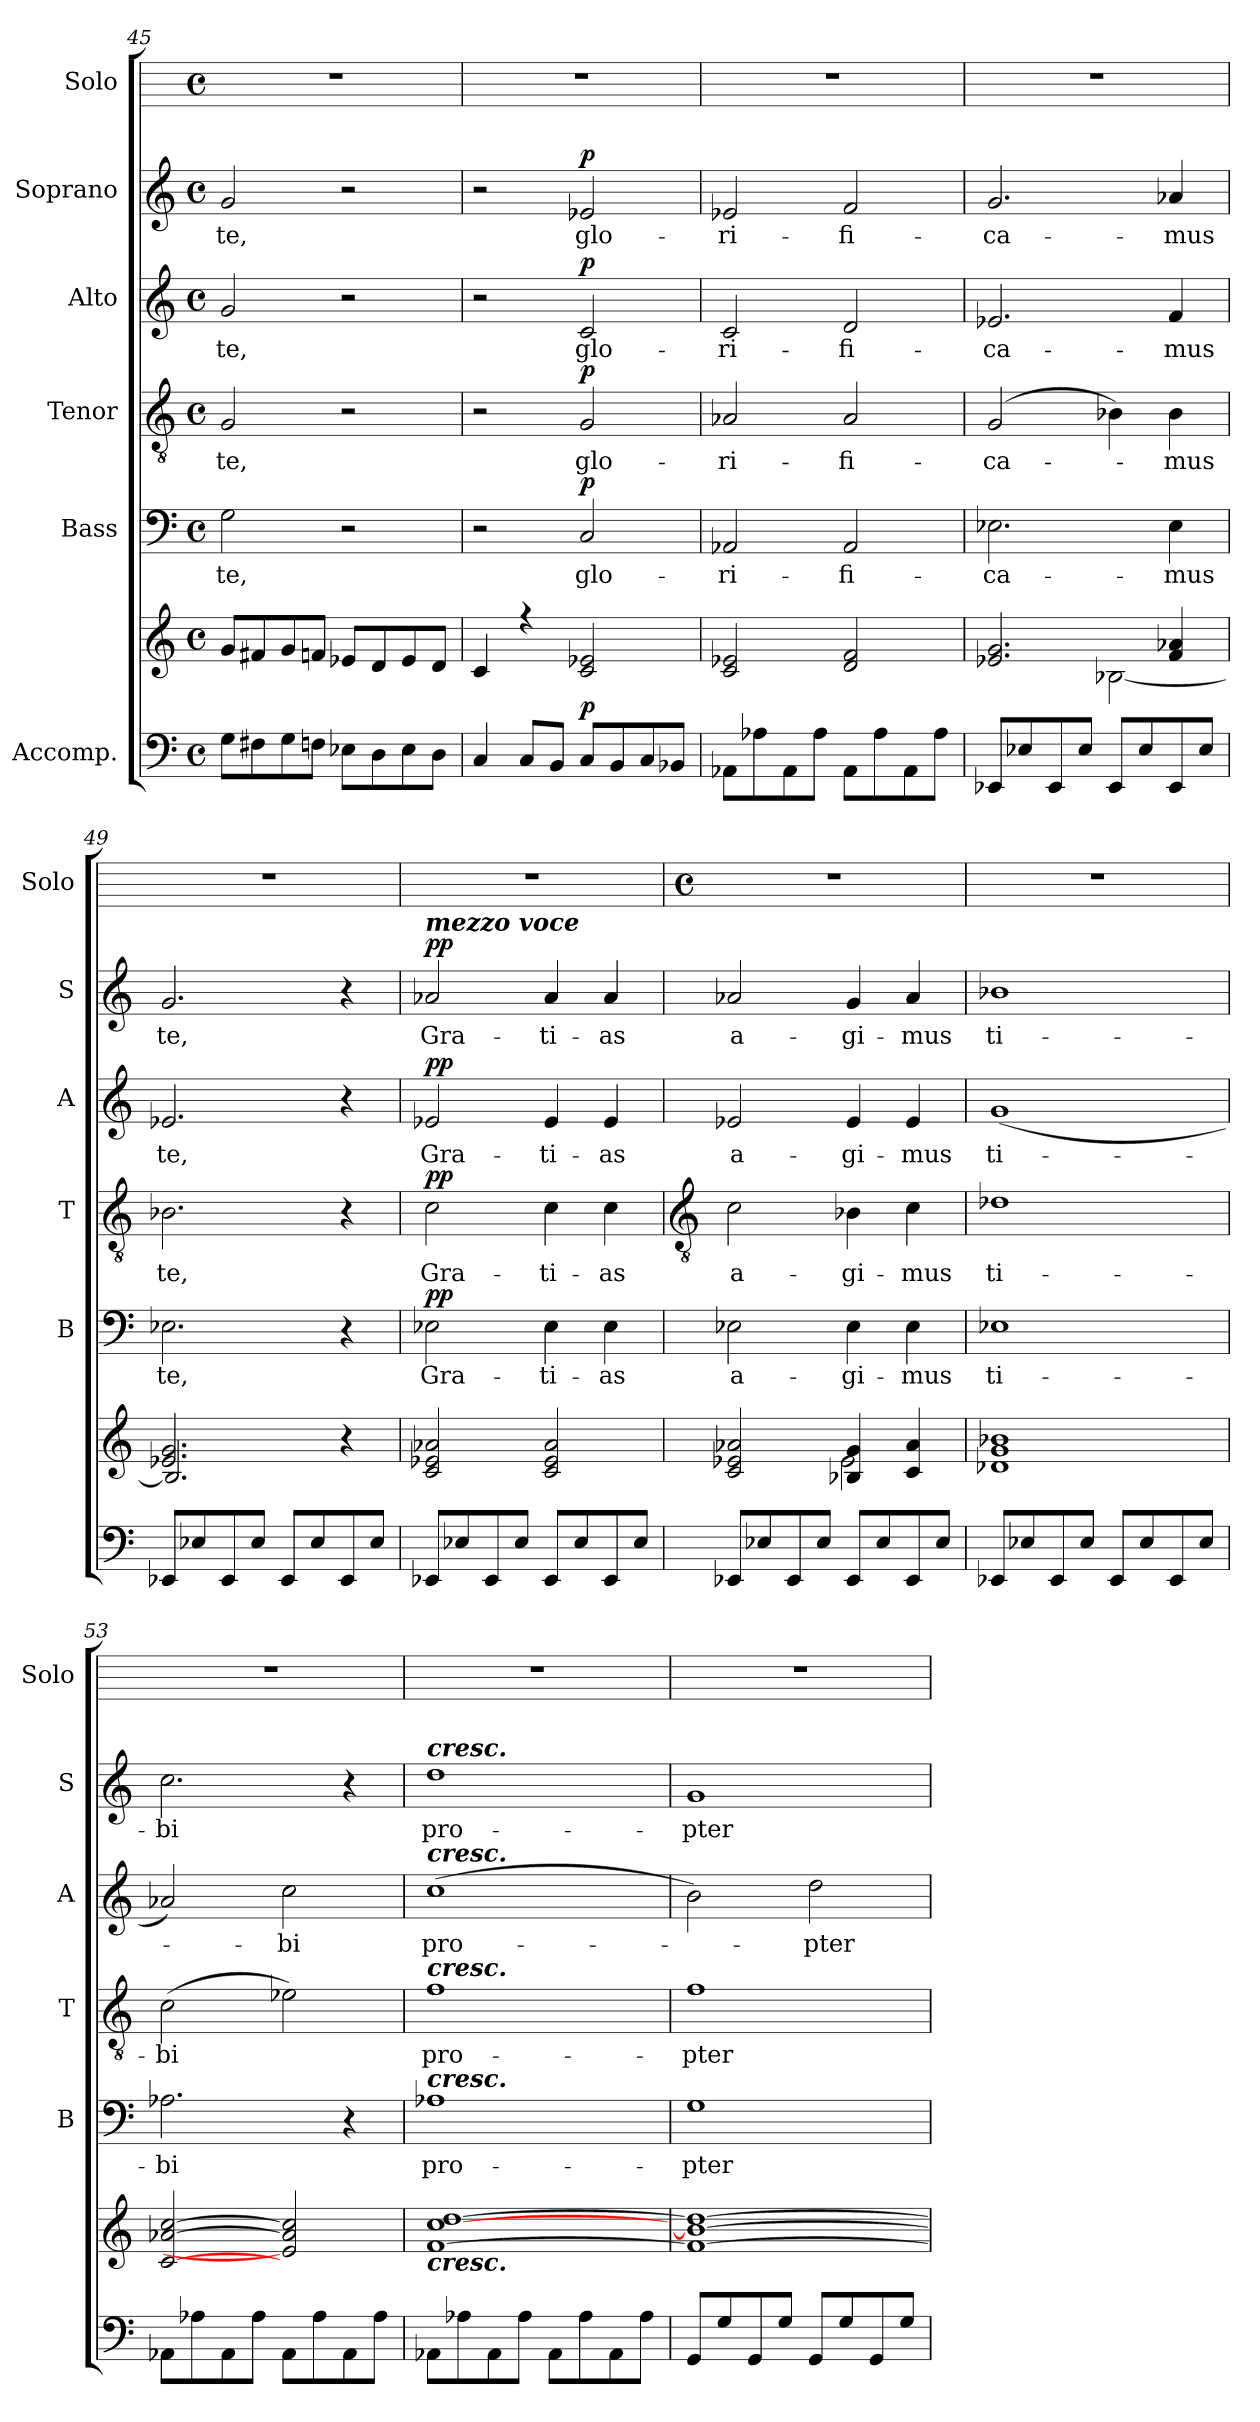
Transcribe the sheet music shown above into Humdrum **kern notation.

**kern	**kern	**dynam	**kern	**text	**dynam	**kern	**text	**dynam	**kern	**text	**dynam	**kern	**text	**dynam	**kern
*part6	*part6	*part6	*part5	*part5	*part5	*part4	*part4	*part4	*part3	*part3	*part3	*part2	*part2	*part2	*part1
*staff7	*staff6	*staff6/7	*staff5	*staff5	*staff5	*staff4	*staff4	*staff4	*staff3	*staff3	*staff3	*staff2	*staff2	*staff2	*staff1
*I"Accomp.	*	*	*I"Bass	*	*	*I"Tenor	*	*	*I"Alto	*	*	*I"Soprano	*	*	*I"Solo
*	*	*	*I'B	*	*	*I'T	*	*	*I'A	*	*	*I'S	*	*	*I'Solo
!!LO:LB:g=z
*clefF4	*clefG2	*	*clefF4	*	*	*clefGv2	*	*	*clefG2	*	*	*clefG2	*	*	*
*k[]	*k[]	*	*k[]	*	*	*k[]	*	*	*k[]	*	*	*k[]	*	*	*
*C:	*C:	*	*C:	*	*	*C:	*	*	*C:	*	*	*C:	*	*	*
*M4/4	*M4/4	*	*M4/4	*	*	*M4/4	*	*	*M4/4	*	*	*M4/4	*	*	*M4/4
*met(c)	*met(c)	*	*met(c)	*	*	*met(c)	*	*	*met(c)	*	*	*met(c)	*	*	*met(c)
=45	=45	=45	=45	=45	=45	=45	=45	=45	=45	=45	=45	=45	=45	=45	=45
*	*^	*	*	*	*	*	*	*	*	*	*	*	*	*	*
!	!	!	!	!	!LO:LY:b	!	!	!LO:LY:b	!	!	!LO:LY:b	!	!	!LO:LY:b	!	!
8GL	8gL	1ryy	.	2G	te,	.	2G	te,	.	2g	te,	.	2g	te,	.	1r
8F#X	8f#X	.	.	.	.	.	.	.	.	.	.	.	.	.	.	.
8G	8g	.	.	.	.	.	.	.	.	.	.	.	.	.	.	.
8FnJ	8fnJ	.	.	.	.	.	.	.	.	.	.	.	.	.	.	.
8E-XL	8e-XL	.	.	2r	.	.	2r	.	.	2r	.	.	2r	.	.	.
8D	8d	.	.	.	.	.	.	.	.	.	.	.	.	.	.	.
8E-	8e-	.	.	.	.	.	.	.	.	.	.	.	.	.	.	.
8DJ	8dJ	.	.	.	.	.	.	.	.	.	.	.	.	.	.	.
=46	=46	=46	=46	=46	=46	=46	=46	=46	=46	=46	=46	=46	=46	=46	=46	=46
4C	4c	1ryy	.	2r	.	.	2r	.	.	2r	.	.	2r	.	.	1r
8CL	4r	.	.	.	.	.	.	.	.	.	.	.	.	.	.	.
8BBJ	.	.	.	.	.	.	.	.	.	.	.	.	.	.	.	.
!	!	!	!LO:DY:b	!	!LO:LY:b	!LO:DY:b	!	!LO:LY:b	!LO:DY:b	!	!LO:LY:b	!LO:DY:b	!	!LO:LY:b	!LO:DY:b	!
8CL	2c 2e-X	.	p	2C	glo-	p	2G	glo-	p	2c	glo-	p	2e-X	glo-	p	.
8BB	.	.	.	.	.	.	.	.	.	.	.	.	.	.	.	.
8C	.	.	.	.	.	.	.	.	.	.	.	.	.	.	.	.
8BB-XJ	.	.	.	.	.	.	.	.	.	.	.	.	.	.	.	.
=47	=47	=47	=47	=47	=47	=47	=47	=47	=47	=47	=47	=47	=47	=47	=47	=47
!	!	!	!	!	!LO:LY:b	!	!	!LO:LY:b	!	!	!LO:LY:b	!	!	!LO:LY:b	!	!
8AA-XL	2c 2e-X	1ryy	.	2AA-X	-ri-	.	2A-X	-ri-	.	2c	-ri-	.	2e-X	-ri-	.	1r
8A-X	.	.	.	.	.	.	.	.	.	.	.	.	.	.	.	.
8AA-	.	.	.	.	.	.	.	.	.	.	.	.	.	.	.	.
8A-J	.	.	.	.	.	.	.	.	.	.	.	.	.	.	.	.
!	!	!	!	!	!LO:LY:b	!	!	!LO:LY:b	!	!	!LO:LY:b	!	!	!LO:LY:b	!	!
8AA-L	2d 2f	.	.	2AA-	-fi-	.	2A-	-fi-	.	2d	-fi-	.	2f	-fi-	.	.
8A-	.	.	.	.	.	.	.	.	.	.	.	.	.	.	.	.
8AA-	.	.	.	.	.	.	.	.	.	.	.	.	.	.	.	.
8A-J	.	.	.	.	.	.	.	.	.	.	.	.	.	.	.	.
=48	=48	=48	=48	=48	=48	=48	=48	=48	=48	=48	=48	=48	=48	=48	=48	=48
!	!	!	!	!	!LO:LY:b	!	!	!LO:LY:b	!	!	!LO:LY:b	!	!	!LO:LY:b	!	!
8EE-XL	2.e-X 2.g	2ryy	.	2.E-X	-ca-	.	(<2G	-ca-	.	2.e-X	-ca-	.	2.g	-ca-	.	1r
8E-X	.	.	.	.	.	.	.	.	.	.	.	.	.	.	.	.
8EE-	.	.	.	.	.	.	.	.	.	.	.	.	.	.	.	.
8E-J	.	.	.	.	.	.	.	.	.	.	.	.	.	.	.	.
8EE-L	.	[2B-X\	.	.	.	.	4B-X)	.	.	.	.	.	.	.	.	.
8E-	.	.	.	.	.	.	.	.	.	.	.	.	.	.	.	.
!	!	!	!	!	!LO:LY:b	!	!	!LO:LY:b	!	!	!LO:LY:b	!	!	!LO:LY:b	!	!
8EE-	4f 4a-X	.	.	4E-	-mus	.	4B-	mus	.	4f	-mus	.	4a-X	-mus	.	.
8E-J	.	.	.	.	.	.	.	.	.	.	.	.	.	.	.	.
=49	=49	=49	=49	=49	=49	=49	=49	=49	=49	=49	=49	=49	=49	=49	=49	=49
!	!	!	!	!	!LO:LY:b	!	!	!LO:LY:b	!	!	!LO:LY:b	!	!	!LO:LY:b	!	!
8EE-XL	2.e-X 2.g	2.B-/]	.	2.E-X	te,	.	2.B-X	te,	.	2.e-X	te,	.	2.g	te,	.	1r
8E-X	.	.	.	.	.	.	.	.	.	.	.	.	.	.	.	.
8EE-	.	.	.	.	.	.	.	.	.	.	.	.	.	.	.	.
8E-J	.	.	.	.	.	.	.	.	.	.	.	.	.	.	.	.
8EE-L	.	.	.	.	.	.	.	.	.	.	.	.	.	.	.	.
8E-	.	.	.	.	.	.	.	.	.	.	.	.	.	.	.	.
8EE-	4r	4ryy	.	4r	.	.	4r	.	.	4r	.	.	4r	.	.	.
8E-J	.	.	.	.	.	.	.	.	.	.	.	.	.	.	.	.
=50	=50	=50	=50	=50	=50	=50	=50	=50	=50	=50	=50	=50	=50	=50	=50	=50
!	!	!	!	!	!	!	!	!	!	!	!	!	!LO:TX:a:Bi:t=mezzo voce	!	!	!
!	!	!	!	!	!LO:LY:b	!LO:DY:b	!	!LO:LY:b	!LO:DY:b	!	!LO:LY:b	!LO:DY:b	!	!LO:LY:b	!LO:DY:b	!
8EE-XL	2c 2e-X 2a-X	1ryy	.	2E-X	Gra-	pp	2c	Gra-	pp	2e-X	Gra-	pp	2a-X	Gra-	pp	1r
8E-X	.	.	.	.	.	.	.	.	.	.	.	.	.	.	.	.
8EE-	.	.	.	.	.	.	.	.	.	.	.	.	.	.	.	.
8E-J	.	.	.	.	.	.	.	.	.	.	.	.	.	.	.	.
!	!	!	!	!	!LO:LY:b	!	!	!LO:LY:b	!	!	!LO:LY:b	!	!	!LO:LY:b	!	!
8EE-L	2c 2e- 2a-	.	.	4E-	-ti-	.	4c	-ti-	.	4e-	-ti-	.	4a-	-ti-	.	.
8E-	.	.	.	.	.	.	.	.	.	.	.	.	.	.	.	.
!	!	!	!	!	!LO:LY:b	!	!	!LO:LY:b	!	!	!LO:LY:b	!	!	!LO:LY:b	!	!
8EE-	.	.	.	4E-	-as	.	4c	-as	.	4e-	-as	.	4a-	-as	.	.
8E-J	.	.	.	.	.	.	.	.	.	.	.	.	.	.	.	.
!!LO:LB:g=z
=51	=51	=51	=51	=51	=51	=51	=51	=51	=51	=51	=51	=51	=51	=51	=51	=51
*	*	*	*	*	*	*	*clefGv2	*	*	*	*	*	*	*	*	*
*	*	*	*	*	*	*	*	*	*	*	*	*	*	*	*	*M4/4
*	*	*	*	*	*	*	*	*	*	*	*	*	*	*	*	*met(c)
!	!	!	!	!	!LO:LY:b	!	!	!LO:LY:b	!	!	!LO:LY:b	!	!	!LO:LY:b	!	!
8EE-XL	2c 2e-X 2a-X	2ryy	.	2E-X	a-	.	2c	a-	.	2e-X	a-	.	2a-X	a-	.	1r
8E-X	.	.	.	.	.	.	.	.	.	.	.	.	.	.	.	.
8EE-	.	.	.	.	.	.	.	.	.	.	.	.	.	.	.	.
8E-J	.	.	.	.	.	.	.	.	.	.	.	.	.	.	.	.
!	!	!	!	!	!LO:LY:b	!	!	!LO:LY:b	!	!	!LO:LY:b	!	!	!LO:LY:b	!	!
8EE-L	4B-X 4g	2e-\	.	4E-	-gi-	.	4B-X	-gi-	.	4e-	-gi-	.	4g	-gi-	.	.
8E-	.	.	.	.	.	.	.	.	.	.	.	.	.	.	.	.
!	!	!	!	!	!LO:LY:b	!	!	!LO:LY:b	!	!	!LO:LY:b	!	!	!LO:LY:b	!	!
8EE-	4c 4a-	.	.	4E-	-mus	.	4c	-mus	.	4e-	-mus	.	4a-	-mus	.	.
8E-J	.	.	.	.	.	.	.	.	.	.	.	.	.	.	.	.
=52	=52	=52	=52	=52	=52	=52	=52	=52	=52	=52	=52	=52	=52	=52	=52	=52
!	!	!	!	!	!LO:LY:b	!	!	!LO:LY:b	!	!	!LO:LY:b	!	!	!LO:LY:b	!	!
8EE-XL	1d-X 1g 1b-X	1ryy	.	1E-X	ti-	.	1d-X	ti-	.	(<1g	ti-	.	1b-X	ti-	.	1r
8E-X	.	.	.	.	.	.	.	.	.	.	.	.	.	.	.	.
8EE-	.	.	.	.	.	.	.	.	.	.	.	.	.	.	.	.
8E-J	.	.	.	.	.	.	.	.	.	.	.	.	.	.	.	.
8EE-L	.	.	.	.	.	.	.	.	.	.	.	.	.	.	.	.
8E-	.	.	.	.	.	.	.	.	.	.	.	.	.	.	.	.
8EE-	.	.	.	.	.	.	.	.	.	.	.	.	.	.	.	.
8E-J	.	.	.	.	.	.	.	.	.	.	.	.	.	.	.	.
=53	=53	=53	=53	=53	=53	=53	=53	=53	=53	=53	=53	=53	=53	=53	=53	=53
!	!	!	!	!	!LO:LY:b	!	!	!LO:LY:b	!	!	!	!	!	!LO:LY:b	!	!
8AA-XL	[2c [2a-X [2cc	1ryy	.	2.A-X	-bi	.	(>2c	-bi	.	2a-X)	.	.	2.cc	-bi	.	1r
8A-X	.	.	.	.	.	.	.	.	.	.	.	.	.	.	.	.
8AA-	.	.	.	.	.	.	.	.	.	.	.	.	.	.	.	.
8A-J	.	.	.	.	.	.	.	.	.	.	.	.	.	.	.	.
!	!	!	!	!	!	!	!	!	!	!	!LO:LY:b	!	!	!	!	!
8AA-L	2e-] 2a-] 2cc]	.	.	.	.	.	2e-X)	.	.	2cc	bi	.	.	.	.	.
8A-	.	.	.	.	.	.	.	.	.	.	.	.	.	.	.	.
8AA-	.	.	.	4r	.	.	.	.	.	.	.	.	4r	.	.	.
8A-J	.	.	.	.	.	.	.	.	.	.	.	.	.	.	.	.
=54	=54	=54	=54	=54	=54	=54	=54	=54	=54	=54	=54	=54	=54	=54	=54	=54
!	!	!	!	!	!	!	!	!	!	!	!	!	!LO:TX:a:Bi:t=cresc.	!	!	!
!	!	!	!	!	!	!	!	!	!	!LO:TX:a:Bi:t=cresc.	!	!	!	!	!	!
!	!	!	!	!	!	!	!LO:TX:a:Bi:t=cresc.	!	!	!	!	!	!	!	!	!
!	!	!	!	!LO:TX:a:Bi:t=cresc.	!	!	!	!	!	!	!	!	!	!	!	!
!	!LO:TX:b:Bi:t=cresc.	!	!	!	!	!	!	!	!	!	!	!	!	!	!	!
!	!	!	!	!	!LO:LY:b	!	!	!LO:LY:b	!	!	!LO:LY:b	!	!	!LO:LY:b	!	!
8AA-XL	[1f [1cc [1dd	1ryy	.	1A-X	pro-	.	1f	pro-	.	(>1cc	pro-	.	1dd	pro-	.	1r
8A-X	.	.	.	.	.	.	.	.	.	.	.	.	.	.	.	.
8AA-	.	.	.	.	.	.	.	.	.	.	.	.	.	.	.	.
8A-J	.	.	.	.	.	.	.	.	.	.	.	.	.	.	.	.
8AA-L	.	.	.	.	.	.	.	.	.	.	.	.	.	.	.	.
8A-	.	.	.	.	.	.	.	.	.	.	.	.	.	.	.	.
8AA-	.	.	.	.	.	.	.	.	.	.	.	.	.	.	.	.
8A-J	.	.	.	.	.	.	.	.	.	.	.	.	.	.	.	.
=55	=55	=55	=55	=55	=55	=55	=55	=55	=55	=55	=55	=55	=55	=55	=55	=55
!	!	!	!	!	!LO:LY:b	!	!	!LO:LY:b	!	!	!	!	!	!LO:LY:b	!	!
8GGL	1f_ 1b_ 1dd_	1ryy	.	1G	-pter	.	1f	-pter	.	2b)	.	.	1g	-pter	.	1r
8G	.	.	.	.	.	.	.	.	.	.	.	.	.	.	.	.
8GG	.	.	.	.	.	.	.	.	.	.	.	.	.	.	.	.
8GJ	.	.	.	.	.	.	.	.	.	.	.	.	.	.	.	.
!	!	!	!	!	!	!	!	!	!	!	!LO:LY:b	!	!	!	!	!
8GGL	.	.	.	.	.	.	.	.	.	2dd	pter	.	.	.	.	.
8G	.	.	.	.	.	.	.	.	.	.	.	.	.	.	.	.
8GG	.	.	.	.	.	.	.	.	.	.	.	.	.	.	.	.
8GJ	.	.	.	.	.	.	.	.	.	.	.	.	.	.	.	.
*	*v	*v	*	*	*	*	*	*	*	*	*	*	*	*	*	*
=	=	=	=	=	=	=	=	=	=	=	=	=	=	=	=
*-	*-	*-	*-	*-	*-	*-	*-	*-	*-	*-	*-	*-	*-	*-	*-
